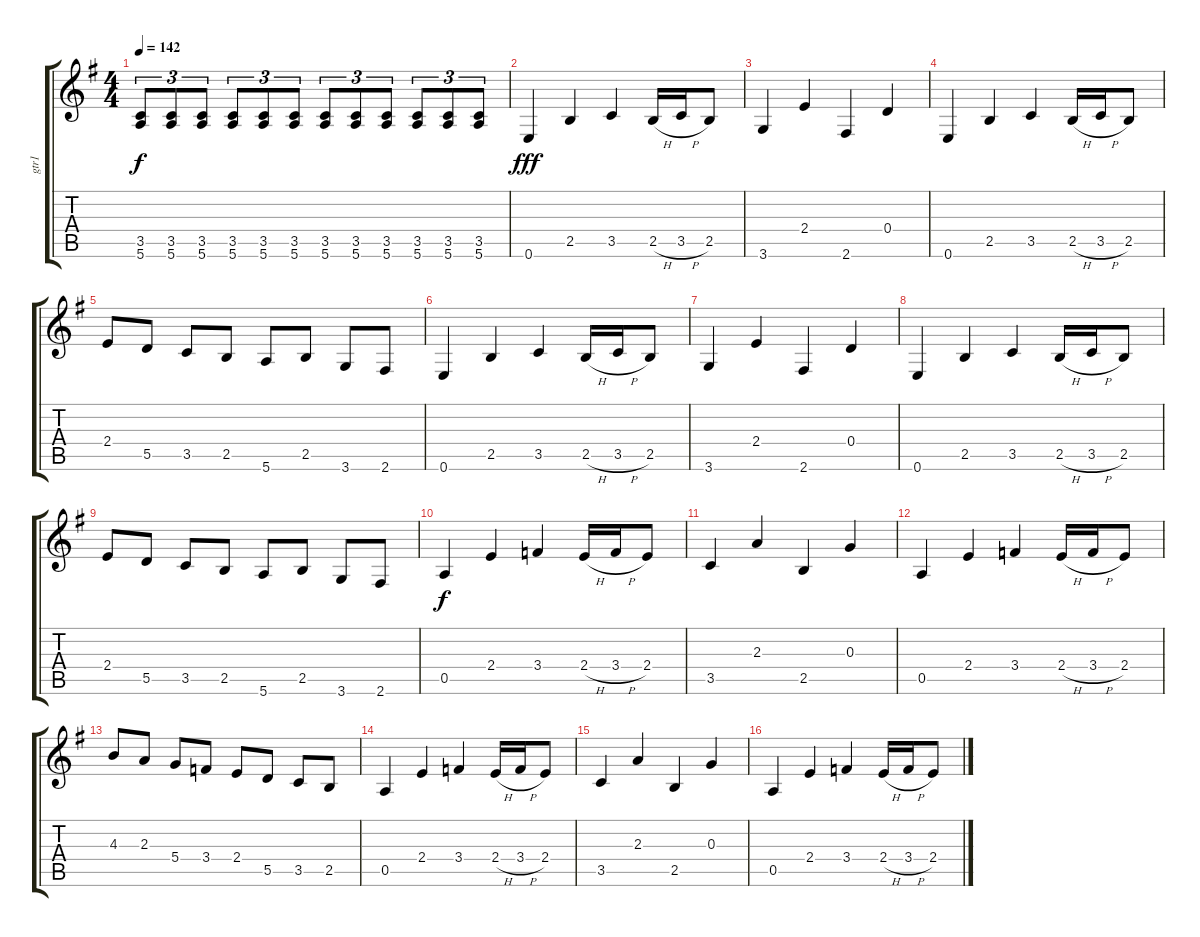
\track ("gtr1" "gtr1") {instrument overdrivenguitar}
\staff {score tabs}
\tuning (E4 B3 G3 D3 A2 E2) {hide}
\ts (4 4)
\tempo 142
\clef g2
\ks g
(3.5 5.6).8{tu (3 2) dy f} (3.5 5.6).8{tu (3 2)} (3.5 5.6).8{tu (3 2)} (3.5 5.6).8{tu (3 2)} (3.5 5.6).8{tu (3 2)} (3.5 5.6).8{tu (3 2)} (3.5 5.6).8{tu (3 2)} (3.5 5.6).8{tu (3 2)} (3.5 5.6).8{tu (3 2)} (3.5 5.6).8{tu (3 2)} (3.5 5.6).8{tu (3 2)} (3.5 5.6).8{tu (3 2)} |
0.6.4{dy fff} 2.5.4 3.5.4 2.5{h}.16 3.5{h}.16 2.5.8 |
3.6.4 2.4.4 2.6.4 0.4.4 |
0.6.4 2.5.4 3.5.4 2.5{h}.16 3.5{h}.16 2.5.8 |
2.4.8 5.5.8 3.5.8 2.5.8 5.6.8 2.5.8 3.6.8 2.6.8 |
0.6.4 2.5.4 3.5.4 2.5{h}.16 3.5{h}.16 2.5.8 |
3.6.4 2.4.4 2.6.4 0.4.4 |
0.6.4 2.5.4 3.5.4 2.5{h}.16 3.5{h}.16 2.5.8 |
2.4.8 5.5.8 3.5.8 2.5.8 5.6.8 2.5.8 3.6.8 2.6.8 |
0.5.4{dy f} 2.4.4 3.4.4 2.4{h}.16 3.4{h}.16 2.4.8 |
3.5.4 2.3.4 2.5.4 0.3.4 |
0.5.4 2.4.4 3.4.4 2.4{h}.16 3.4{h}.16 2.4.8 |
4.3.8 2.3.8 5.4.8 3.4.8 2.4.8 5.5.8 3.5.8 2.5.8 |
0.5.4 2.4.4 3.4.4 2.4{h}.16 3.4{h}.16 2.4.8 |
3.5.4 2.3.4 2.5.4 0.3.4 |
0.5.4 2.4.4 3.4.4 2.4{h}.16 3.4{h}.16 2.4.8
